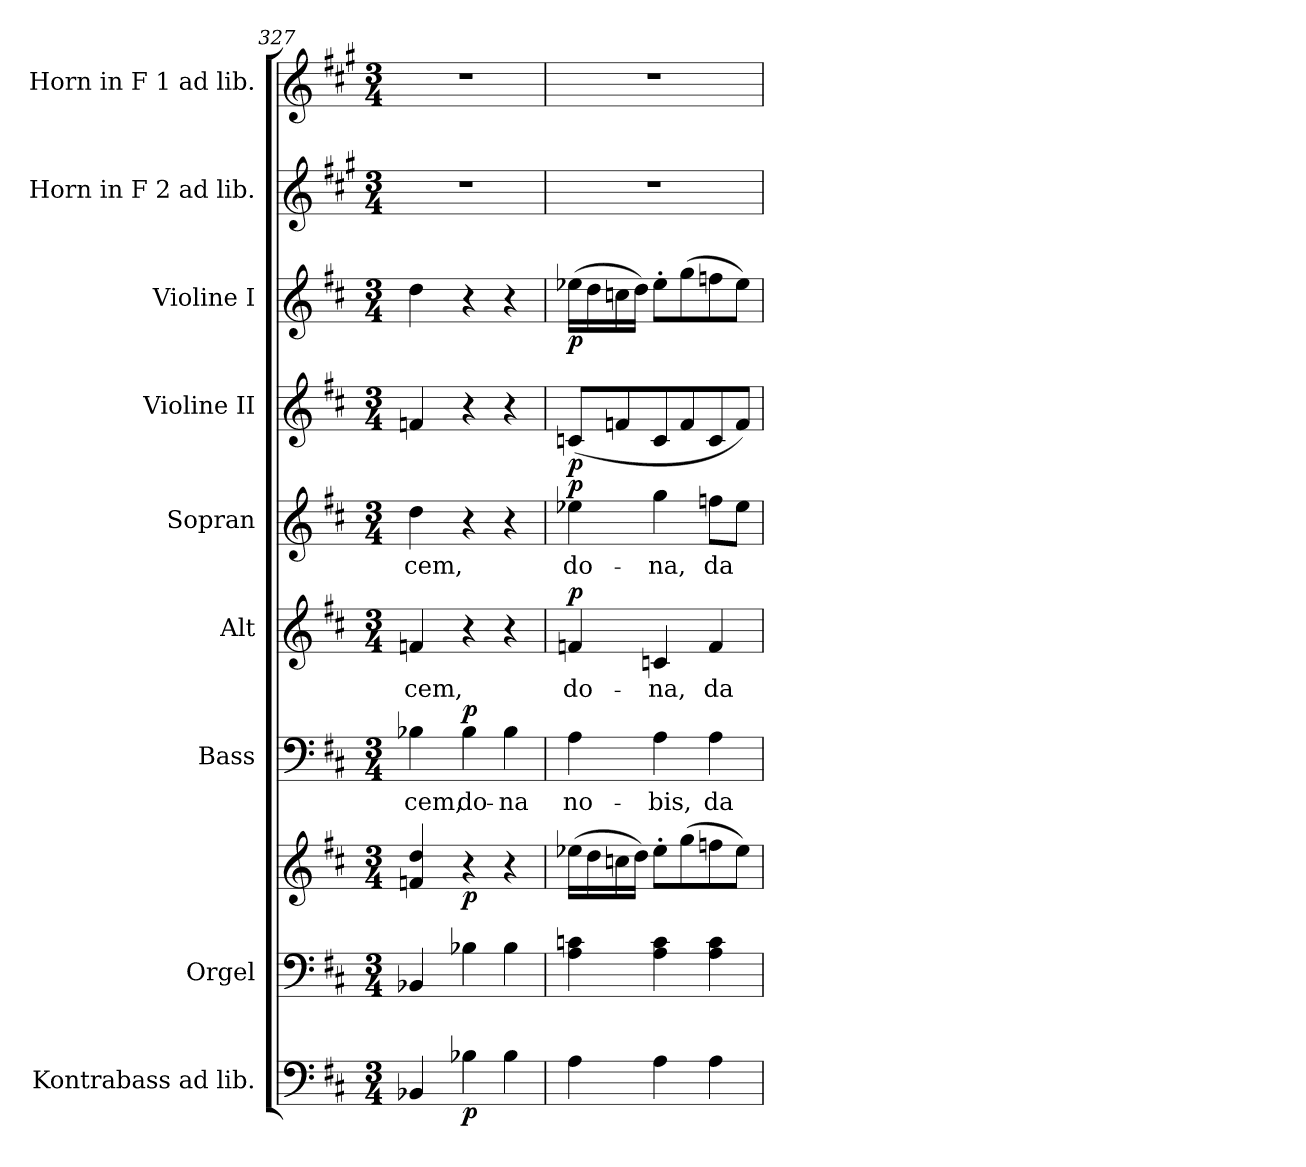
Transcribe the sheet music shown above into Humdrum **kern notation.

**kern	**dynam	**kern	**kern	**dynam	**kern	**text	**dynam	**kern	**text	**dynam	**kern	**text	**dynam	**kern	**dynam	**kern	**dynam	**kern	**kern
*part9	*part9	*part8	*part8	*part8	*part7	*part7	*part7	*part6	*part6	*part6	*part5	*part5	*part5	*part4	*part4	*part3	*part3	*part2	*part1
*staff10	*staff10	*staff9	*staff8	*staff8/9	*staff7	*staff7	*staff7	*staff6	*staff6	*staff6	*staff5	*staff5	*staff5	*staff4	*staff4	*staff3	*staff3	*staff2	*staff1
*I"Kontrabass ad lib.	*	*I"Orgel	*	*	*I"Bass	*	*	*I"Alt	*	*	*I"Sopran	*	*	*I"Violine II	*	*I"Violine I	*	*I"Horn in F 2 ad lib.	*I"Horn in F 1 ad lib.
*I'Kb.	*	*I'Org.	*	*	*I'B.	*	*	*I'A.	*	*	*I'S.	*	*	*I'Vl. II	*	*I'Vl. I	*	*	*
*clefF4	*	*clefF4	*clefG2	*	*clefF4	*	*	*clefG2	*	*	*clefG2	*	*	*clefG2	*	*clefG2	*	*clefG2	*clefG2
*ITrd7c12	*	*	*	*	*	*	*	*	*	*	*	*	*	*	*	*	*	*ITrd4c7	*ITrd4c7
*k[f#c#]	*	*k[f#c#]	*k[f#c#]	*	*k[f#c#]	*	*	*k[f#c#]	*	*	*k[f#c#]	*	*	*k[f#c#]	*	*k[f#c#]	*	*k[f#c#]	*k[f#c#]
*D:	*	*D:	*D:	*	*D:	*	*	*D:	*	*	*D:	*	*	*D:	*	*D:	*	*D:	*D:
*M3/4	*	*M3/4	*M3/4	*	*M3/4	*	*	*M3/4	*	*	*M3/4	*	*	*M3/4	*	*M3/4	*	*M3/4	*M3/4
=327	=327	=327	=327	=327	=327	=327	=327	=327	=327	=327	=327	=327	=327	=327	=327	=327	=327	=327	=327
!	!	!	!	!	!	!LO:LY:b	!	!	!LO:LY:b	!	!	!LO:LY:b	!	!	!	!	!	!	!
4BBB-X/	.	4BB-X/	4fn/ 4dd/	.	4B-X\	-cem,	.	4fn/	-cem,	.	4dd\	-cem,	.	4fn/	.	4dd\	.	2.r	2.r
!	!LO:DY:b	!	!	!LO:DY:b	!	!LO:LY:b	!LO:DY:a	!	!	!	!	!	!	!	!	!	!	!	!
4BB-X\	p	4B-X\	4r	p	4B-\	do-	p	4r	.	.	4r	.	.	4r	.	4r	.	.	.
!	!	!	!	!	!	!LO:LY:b	!	!	!	!	!	!	!	!	!	!	!	!	!
4BB-\	.	4B-\	4r	.	4B-\	-na	.	4r	.	.	4r	.	.	4r	.	4r	.	.	.
=328	=328	=328	=328	=328	=328	=328	=328	=328	=328	=328	=328	=328	=328	=328	=328	=328	=328	=328	=328
!	!	!	!	!	!	!LO:LY:b	!	!	!LO:LY:b	!LO:DY:a	!	!LO:LY:b	!LO:DY:a	!	!LO:DY:b	!	!LO:DY:b	!	!
4AA\	.	4A\ 4cn\	(>16ee-X\LL	.	4A\	no-	.	4fn/	do-	p	4ee-X\	do-	p	(<8cn/L	p	(>16ee-X\LL	p	2.r	2.r
.	.	.	16dd\	.	.	.	.	.	.	.	.	.	.	.	.	16dd\	.	.	.
.	.	.	16ccn\	.	.	.	.	.	.	.	.	.	.	8fn/	.	16ccn\	.	.	.
.	.	.	16dd\JJ)	.	.	.	.	.	.	.	.	.	.	.	.	16dd\JJ)	.	.	.
!	!	!	!	!	!	!LO:LY:b	!	!	!LO:LY:b	!	!	!LO:LY:b	!	!	!	!	!	!	!
4AA\	.	4A\ 4c\	8ee-'>\L	.	4A\	-bis,	.	4cn/	-na,	.	4gg\	-na,	.	8c/	.	8ee-'>\L	.	.	.
.	.	.	(>8gg\	.	.	.	.	.	.	.	.	.	.	8f/	.	(>8gg\	.	.	.
!	!	!	!	!	!	!LO:LY:b	!	!	!LO:LY:b	!	!	!LO:LY:b	!	!	!	!	!	!	!
4AA\	.	4A\ 4c\	8ffn\	.	4A\	da	.	4f/	da	.	8ffn\L	da	.	8c/	.	8ffn\	.	.	.
.	.	.	8ee-\J)	.	.	.	.	.	.	.	8ee-\J	.	.	8f/J)	.	8ee-\J)	.	.	.
=	=	=	=	=	=	=	=	=	=	=	=	=	=	=	=	=	=	=	=
*-	*-	*-	*-	*-	*-	*-	*-	*-	*-	*-	*-	*-	*-	*-	*-	*-	*-	*-	*-
